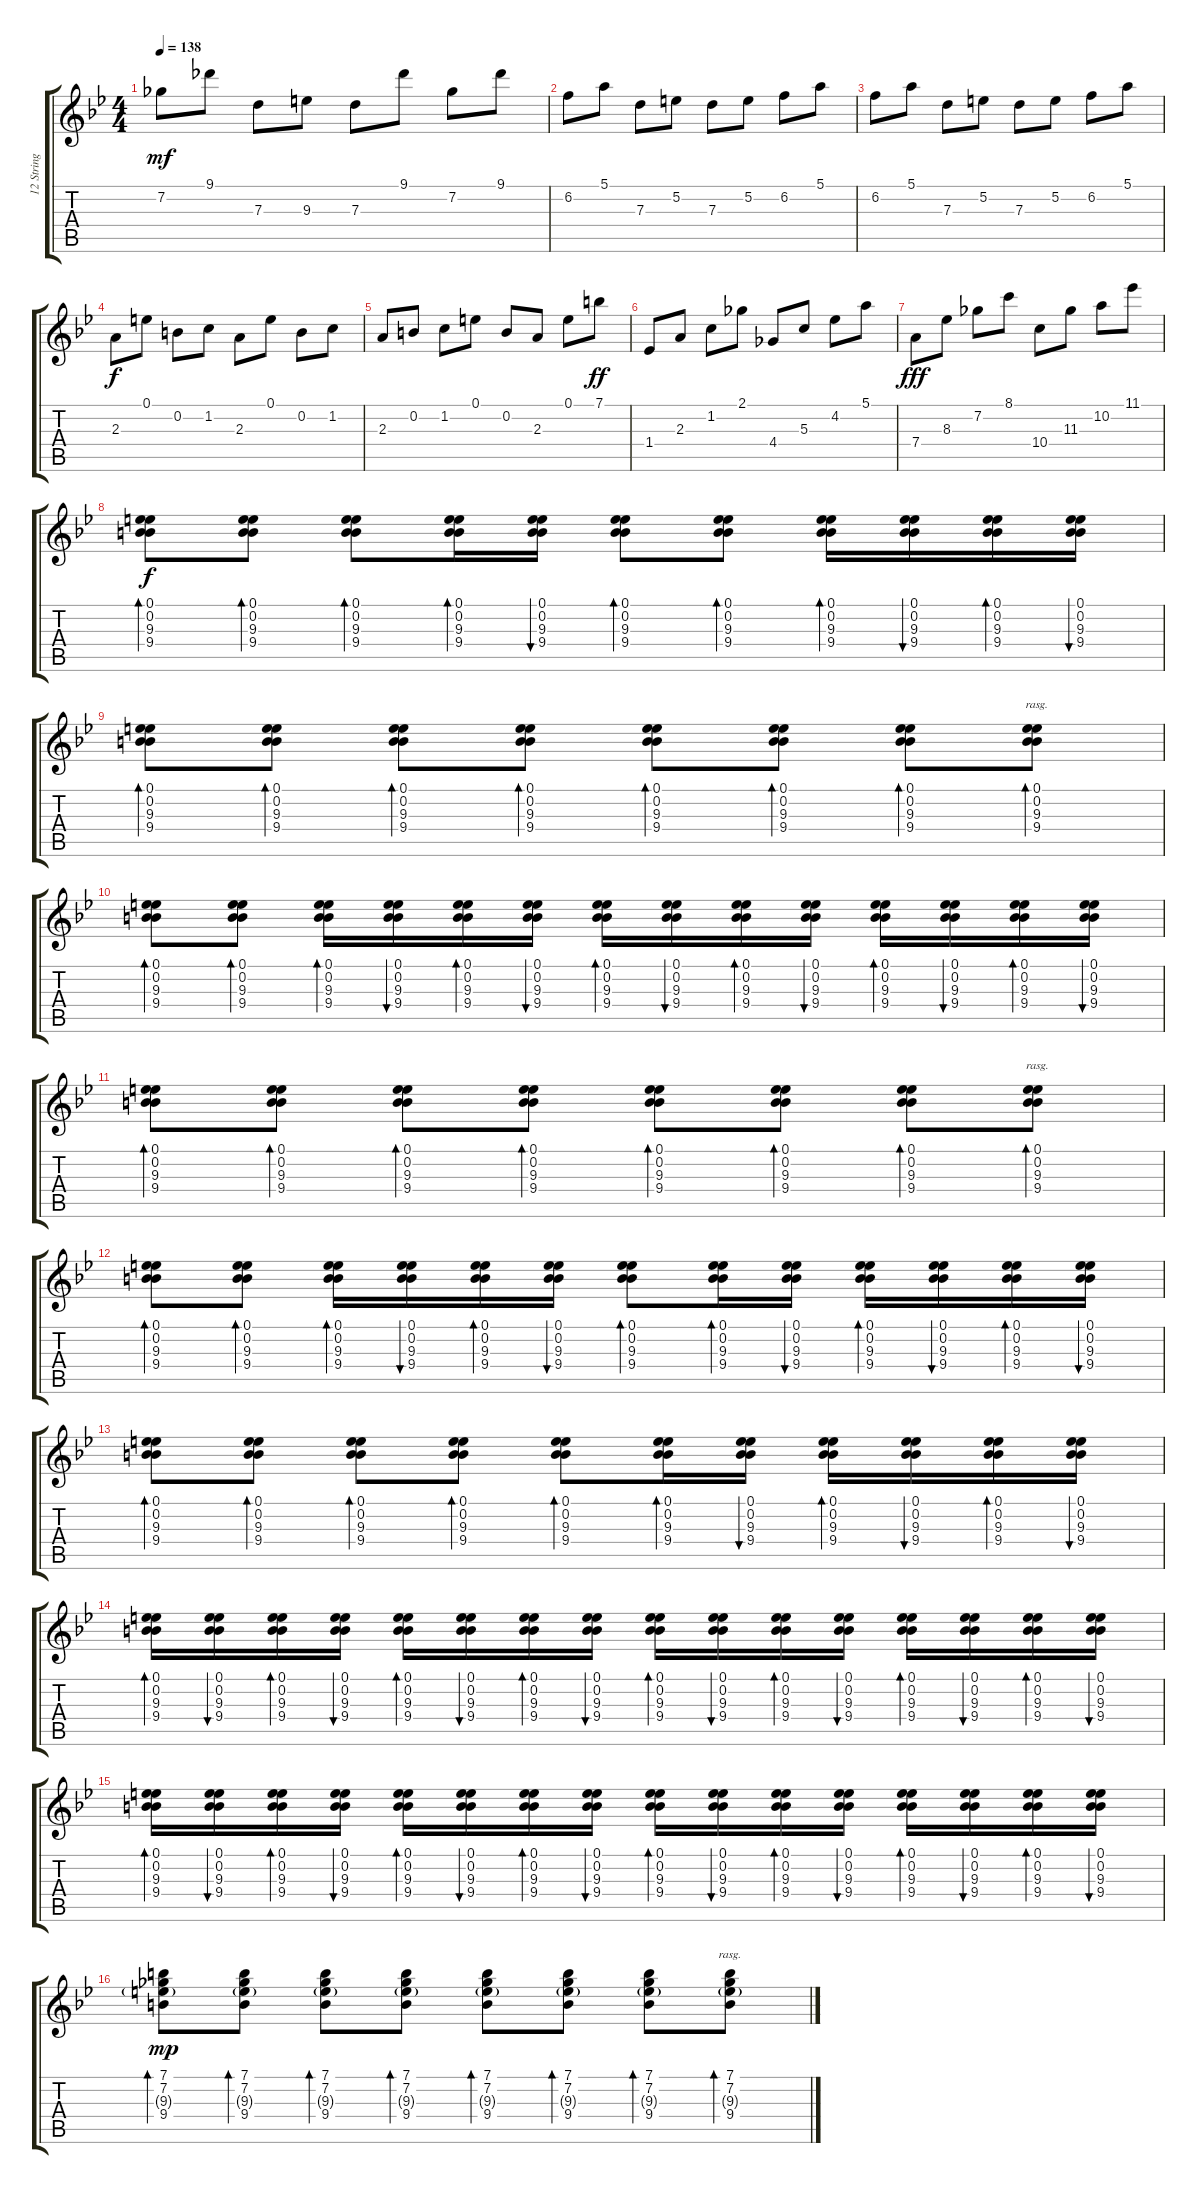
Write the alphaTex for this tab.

\track ("12 String Guitar" "12 String ") {instrument acousticguitarnylon}
\staff {score tabs}
\tuning (E4 B3 G3 D3 A2 E2) {hide}
\ts (4 4)
\tempo 138
\clef g2
\ks gminor
7.2.8{dy mf} 9.1.8 7.3.8 9.3.8 7.3.8 9.1.8 7.2.8 9.1.8 |
6.2.8 5.1.8 7.3.8 5.2.8 7.3.8 5.2.8 6.2.8 5.1.8 |
6.2.8 5.1.8 7.3.8 5.2.8 7.3.8 5.2.8 6.2.8 5.1.8 |
2.3.8{dy f} 0.1.8 0.2.8 1.2.8 2.3.8 0.1.8 0.2.8 1.2.8 |
2.3.8 0.2.8 1.2.8 0.1.8 0.2.8 2.3.8 0.1.8 7.1.8{dy ff} |
1.4.8 2.3.8 1.2.8 2.1.8 4.4.8 5.3.8 4.2.8 5.1.8 |
7.4.8{dy fff} 8.3.8 7.2.8 8.1.8 10.4.8 11.3.8 10.2.8 11.1.8 |
(0.1 0.2 9.3 9.4).8{bd 120 dy f} (0.1 0.2 9.3 9.4).8{bd 120} (0.1 0.2 9.3 9.4).8{bd 120} (0.1 0.2 9.3 9.4).16{bd 120} (0.1 0.2 9.3 9.4).16{bu 120} (0.1 0.2 9.3 9.4).8{bd 120} (0.1 0.2 9.3 9.4).8{bd 120} (0.1 0.2 9.3 9.4).16{bd 120} (0.1 0.2 9.3 9.4).16{bu 120} (0.1 0.2 9.3 9.4).16{bd 120} (0.1 0.2 9.3 9.4).16{bu 120} |
(0.1 0.2 9.3 9.4).8{bd 120} (0.1 0.2 9.3 9.4).8{bd 120} (0.1 0.2 9.3 9.4).8{bd 120} (0.1 0.2 9.3 9.4).8{bd 120} (0.1 0.2 9.3 9.4).8{bd 120} (0.1 0.2 9.3 9.4).8{bd 120} (0.1 0.2 9.3 9.4).8{bd 120} (0.1 0.2 9.3 9.4).8{bd 480 rasg ii} |
(0.1 0.2 9.3 9.4).8{bd 120} (0.1 0.2 9.3 9.4).8{bd 120} (0.1 0.2 9.3 9.4).16{bd 120} (0.1 0.2 9.3 9.4).16{bu 120} (0.1 0.2 9.3 9.4).16{bd 120} (0.1 0.2 9.3 9.4).16{bu 120} (0.1 0.2 9.3 9.4).16{bd 120} (0.1 0.2 9.3 9.4).16{bu 120} (0.1 0.2 9.3 9.4).16{bd 120} (0.1 0.2 9.3 9.4).16{bu 120} (0.1 0.2 9.3 9.4).16{bd 120} (0.1 0.2 9.3 9.4).16{bu 120} (0.1 0.2 9.3 9.4).16{bd 120} (0.1 0.2 9.3 9.4).16{bu 120} |
(0.1 0.2 9.3 9.4).8{bd 120} (0.1 0.2 9.3 9.4).8{bd 120} (0.1 0.2 9.3 9.4).8{bd 120} (0.1 0.2 9.3 9.4).8{bd 120} (0.1 0.2 9.3 9.4).8{bd 120} (0.1 0.2 9.3 9.4).8{bd 120} (0.1 0.2 9.3 9.4).8{bd 120} (0.1 0.2 9.3 9.4).8{bd 480 rasg ii} |
(0.1 0.2 9.3 9.4).8{bd 120} (0.1 0.2 9.3 9.4).8{bd 120} (0.1 0.2 9.3 9.4).16{bd 120} (0.1 0.2 9.3 9.4).16{bu 120} (0.1 0.2 9.3 9.4).16{bd 120} (0.1 0.2 9.3 9.4).16{bu 120} (0.1 0.2 9.3 9.4).8{bd 120} (0.1 0.2 9.3 9.4).16{bd 120} (0.1 0.2 9.3 9.4).16{bu 120} (0.1 0.2 9.3 9.4).16{bd 120} (0.1 0.2 9.3 9.4).16{bu 120} (0.1 0.2 9.3 9.4).16{bd 120} (0.1 0.2 9.3 9.4).16{bu 120} |
(0.1 0.2 9.3 9.4).8{bd 120} (0.1 0.2 9.3 9.4).8{bd 120} (0.1 0.2 9.3 9.4).8{bd 120} (0.1 0.2 9.3 9.4).8{bd 120} (0.1 0.2 9.3 9.4).8{bd 120} (0.1 0.2 9.3 9.4).16{bd 120} (0.1 0.2 9.3 9.4).16{bu 120} (0.1 0.2 9.3 9.4).16{bd 120} (0.1 0.2 9.3 9.4).16{bu 120} (0.1 0.2 9.3 9.4).16{bd 120} (0.1 0.2 9.3 9.4).16{bu 120} |
(0.1 0.2 9.3 9.4).16{bd 120} (0.1 0.2 9.3 9.4).16{bu 120} (0.1 0.2 9.3 9.4).16{bd 120} (0.1 0.2 9.3 9.4).16{bu 120} (0.1 0.2 9.3 9.4).16{bd 120} (0.1 0.2 9.3 9.4).16{bu 120} (0.1 0.2 9.3 9.4).16{bd 120} (0.1 0.2 9.3 9.4).16{bu 120} (0.1 0.2 9.3 9.4).16{bd 120} (0.1 0.2 9.3 9.4).16{bu 120} (0.1 0.2 9.3 9.4).16{bd 120} (0.1 0.2 9.3 9.4).16{bu 120} (0.1 0.2 9.3 9.4).16{bd 120} (0.1 0.2 9.3 9.4).16{bu 120} (0.1 0.2 9.3 9.4).16{bd 120} (0.1 0.2 9.3 9.4).16{bu 120} |
(0.1 0.2 9.3 9.4).16{bd 120} (0.1 0.2 9.3 9.4).16{bu 120} (0.1 0.2 9.3 9.4).16{bd 120} (0.1 0.2 9.3 9.4).16{bu 120} (0.1 0.2 9.3 9.4).16{bd 120} (0.1 0.2 9.3 9.4).16{bu 120} (0.1 0.2 9.3 9.4).16{bd 120} (0.1 0.2 9.3 9.4).16{bu 120} (0.1 0.2 9.3 9.4).16{bd 120} (0.1 0.2 9.3 9.4).16{bu 120} (0.1 0.2 9.3 9.4).16{bd 120} (0.1 0.2 9.3 9.4).16{bu 120} (0.1 0.2 9.3 9.4).16{bd 120} (0.1 0.2 9.3 9.4).16{bu 120} (0.1 0.2 9.3 9.4).16{bd 120} (0.1 0.2 9.3 9.4).16{bu 120} |
(7.1 7.2 9.3{g} 9.4).8{bd 120 dy mp} (7.1 7.2 9.3{g} 9.4).8{bd 120} (7.1 7.2 9.3{g} 9.4).8{bd 120} (7.1 7.2 9.3{g} 9.4).8{bd 120} (7.1 7.2 9.3{g} 9.4).8{bd 120} (7.1 7.2 9.3{g} 9.4).8{bd 120} (7.1 7.2 9.3{g} 9.4).8{bd 120} (7.1 7.2 9.3{g} 9.4).8{bd 480 rasg ii}
